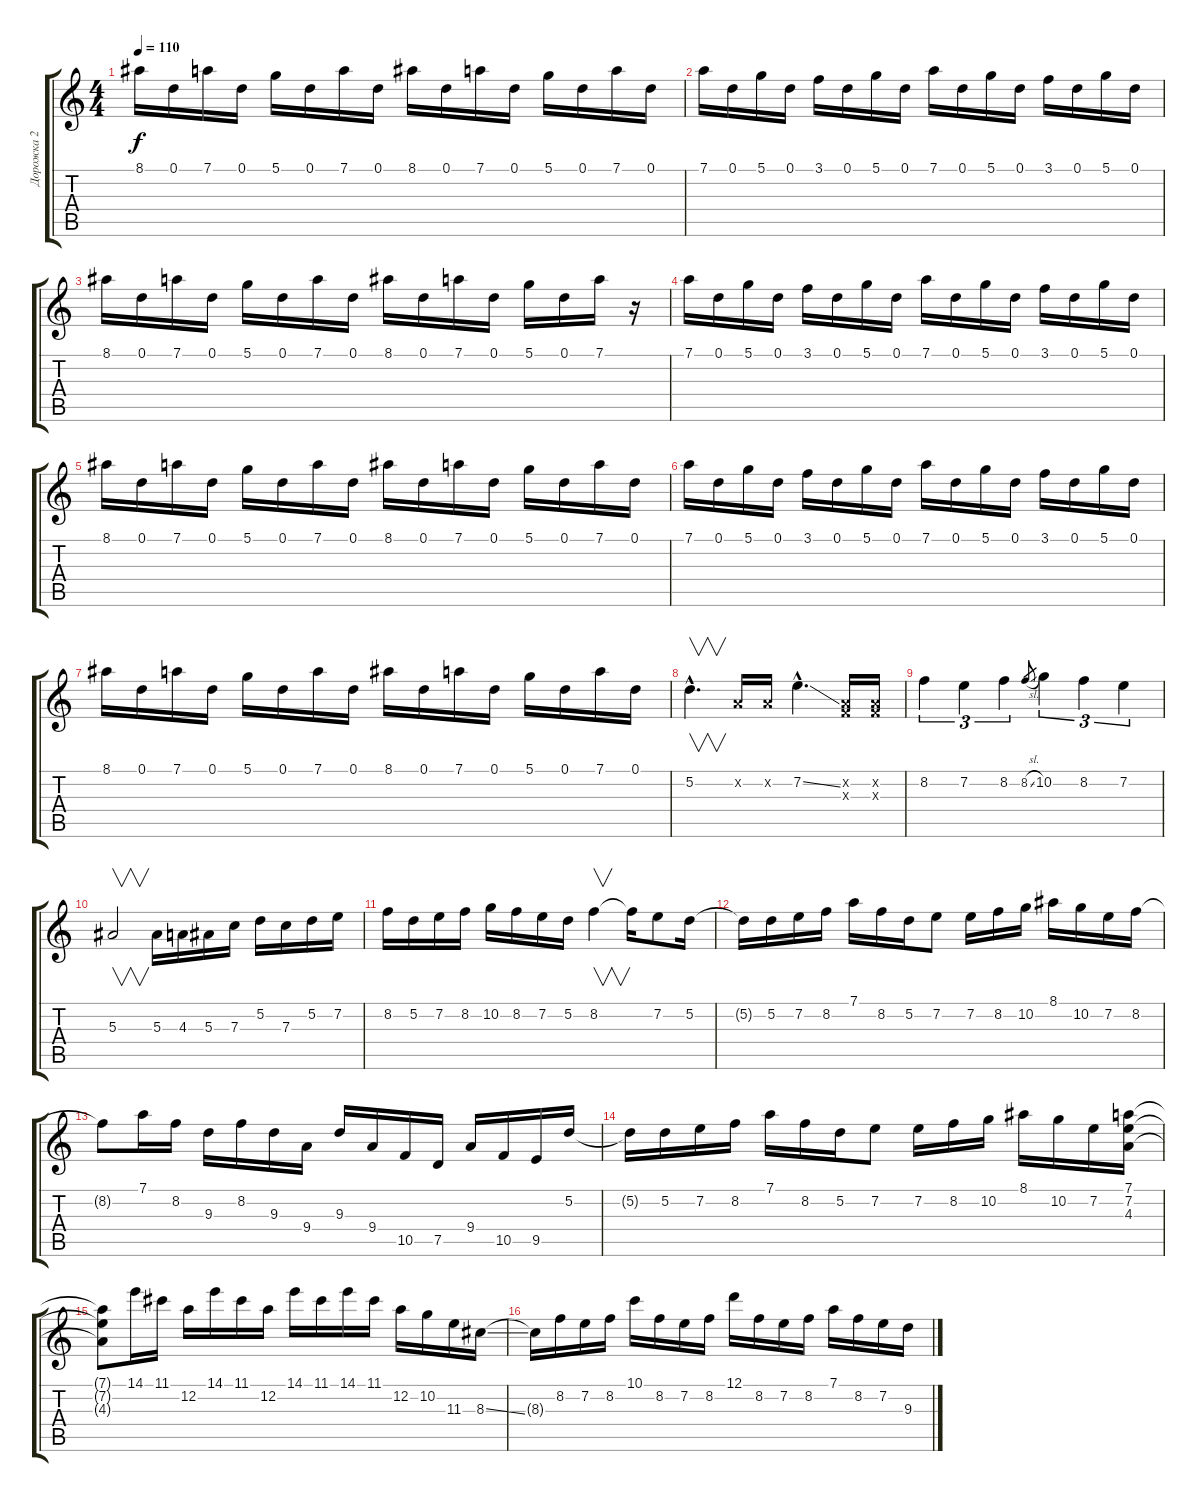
\track ("Дорожка 2" "Дорожка 2") {instrument distortionguitar}
\staff {score tabs}
\tuning (D4 A3 F3 C3 G2 D2) {hide}
\ts (4 4)
\tempo 110
\clef g2
\ks c
8.1.16{dy f} 0.1.16 7.1.16 0.1.16 5.1.16 0.1.16 7.1.16 0.1.16 8.1.16 0.1.16 7.1.16 0.1.16 5.1.16 0.1.16 7.1.16 0.1.16 |
7.1.16 0.1.16 5.1.16 0.1.16 3.1.16 0.1.16 5.1.16 0.1.16 7.1.16 0.1.16 5.1.16 0.1.16 3.1.16 0.1.16 5.1.16 0.1.16 |
8.1.16 0.1.16 7.1.16 0.1.16 5.1.16 0.1.16 7.1.16 0.1.16 8.1.16 0.1.16 7.1.16 0.1.16 5.1.16 0.1.16 7.1.16 r.16 |
7.1.16 0.1.16 5.1.16 0.1.16 3.1.16 0.1.16 5.1.16 0.1.16 7.1.16 0.1.16 5.1.16 0.1.16 3.1.16 0.1.16 5.1.16 0.1.16 |
8.1.16 0.1.16 7.1.16 0.1.16 5.1.16 0.1.16 7.1.16 0.1.16 8.1.16 0.1.16 7.1.16 0.1.16 5.1.16 0.1.16 7.1.16 0.1.16 |
7.1.16 0.1.16 5.1.16 0.1.16 3.1.16 0.1.16 5.1.16 0.1.16 7.1.16 0.1.16 5.1.16 0.1.16 3.1.16 0.1.16 5.1.16 0.1.16 |
8.1.16 0.1.16 7.1.16 0.1.16 5.1.16 0.1.16 7.1.16 0.1.16 8.1.16 0.1.16 7.1.16 0.1.16 5.1.16 0.1.16 7.1.16 0.1.16 |
5.2{hac}.4{v d} 0.2{x}.16 0.2{x}.16 7.2{ss hac}.4{d} (0.2{x} 0.3{x}).16 (0.2{x} 0.3{x}).16 |
8.2.4{tu (3 2)} 7.2.4{tu (3 2)} 8.2.4{tu (3 2)} 8.2{sl}.8{gr} 10.2.4{tu (3 2)} 8.2.4{tu (3 2)} 7.2.4{tu (3 2)} |
5.3.2{v} 5.3.16 4.3.16 5.3.16 7.3.16 5.2.16 7.3.16 5.2.16 7.2.16 |
8.2.16 5.2.16 7.2.16 8.2.16 10.2.16 8.2.16 7.2.16 5.2.16 8.2.4{v} 8.2{t}.16 7.2.8 5.2.16 |
5.2{t}.16 5.2.16 7.2.16 8.2.16 7.1.16 8.2.16 5.2.16 7.2.8 7.2.16 8.2.16 10.2.16 8.1.16 10.2.16 7.2.16 8.2.16 |
8.2{t}.8 7.1.16 8.2.16 9.3.16 8.2.16 9.3.16 9.4.16 9.3.16 9.4.16 10.5.16 7.5.16 9.4.16 10.5.16 9.5.16 5.2.16 |
5.2{t}.16 5.2.16 7.2.16 8.2.16 7.1.16 8.2.16 5.2.16 7.2.8 7.2.16 8.2.16 10.2.16 8.1.16 10.2.16 7.2.16 (7.1 7.2 4.3).16 |
(7.1{t} 7.2{t} 4.3{t}).8 14.1.16 11.1.16 12.2.16 14.1.16 11.1.16 12.2.16 14.1.16 11.1.16 14.1.16 11.1.16 12.2.16 10.2.16 11.3.16 8.3{ss}.16 |
8.3{t}.16 8.2.16 7.2.16 8.2.16 10.1.16 8.2.16 7.2.16 8.2.16 12.1.16 8.2.16 7.2.16 8.2.16 7.1.16 8.2.16 7.2.16 9.3.16
